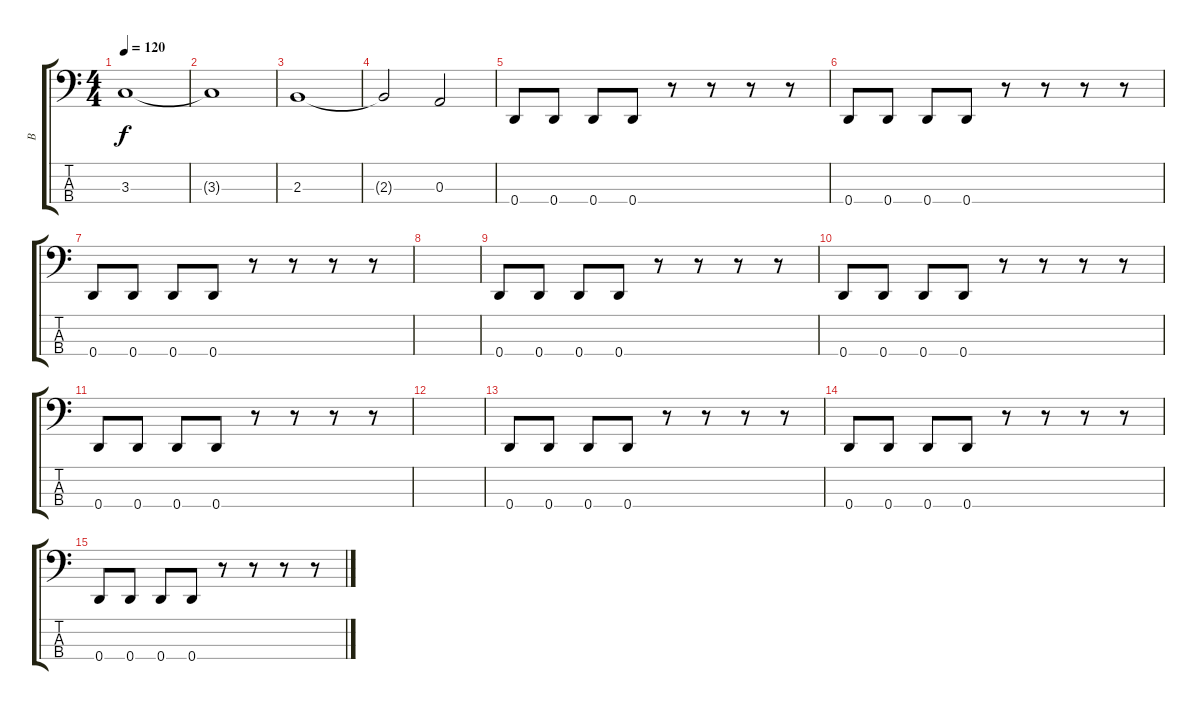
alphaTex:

\track ("B" "B") {instrument electricbasspick}
\staff {score tabs}
\tuning (G2 D2 A1 D1) {hide}
\ts (4 4)
\tempo 120
\clef f4
\ks c
3.3.1{dy f} |
3.3{t}.1 |
2.3.1 |
2.3{t}.2 0.3.2 |
0.4.8 0.4.8 0.4.8 0.4.8 r.8 r.8 r.8 r.8 |
0.4.8 0.4.8 0.4.8 0.4.8 r.8 r.8 r.8 r.8 |
0.4.8 0.4.8 0.4.8 0.4.8 r.8 r.8 r.8 r.8 |
|
0.4.8 0.4.8 0.4.8 0.4.8 r.8 r.8 r.8 r.8 |
0.4.8 0.4.8 0.4.8 0.4.8 r.8 r.8 r.8 r.8 |
0.4.8 0.4.8 0.4.8 0.4.8 r.8 r.8 r.8 r.8 |
|
0.4.8 0.4.8 0.4.8 0.4.8 r.8 r.8 r.8 r.8 |
0.4.8 0.4.8 0.4.8 0.4.8 r.8 r.8 r.8 r.8 |
0.4.8 0.4.8 0.4.8 0.4.8 r.8 r.8 r.8 r.8
